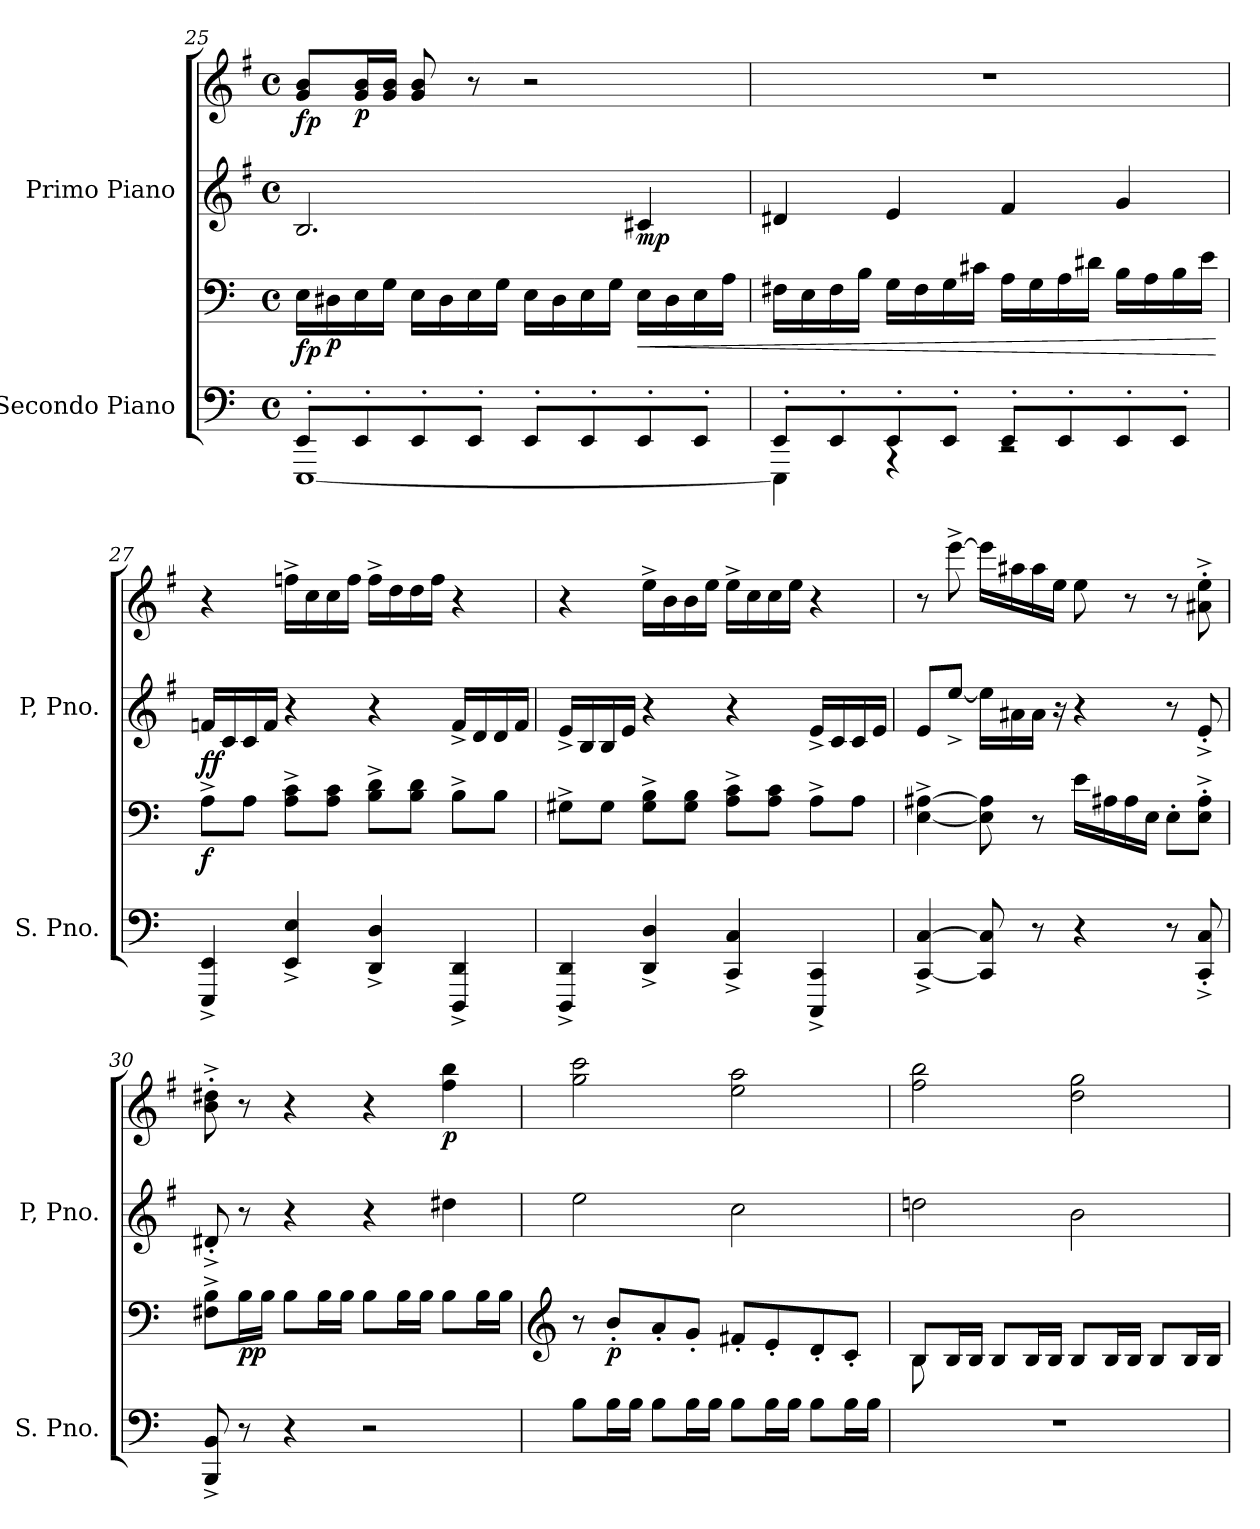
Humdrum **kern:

**kern	**kern	**dynam	**kern	**kern	**dynam
*part2	*part2	*part2	*part1	*part1	*part1
*staff4	*staff3	*staff3/4	*staff2	*staff1	*staff1/2
*I"Secondo Piano	*	*	*I"Primo Piano	*	*
*I'S. Pno.	*	*	*I'P, Pno.	*	*
!!LO:LB:g=z
*clefF4	*clefF4	*	*clefG2	*clefG2	*
*k[]	*k[]	*	*k[f#]	*k[f#]	*
*M4/4	*M4/4	*	*M4/4	*M4/4	*
*met(c)	*met(c)	*	*met(c)	*met(c)	*
=25	=25	=25	=25	=25	=25
*^	*	*	*	*	*
!	!	!	!LO:DY:b	!	!	!LO:DY:b
8EE'/L	[1EEE	16E\LL	fp	2.B/	8g/ 8b/L	fp
!	!	!	!LO:DY:b	!	!	!
.	.	16D#X\	p	.	.	.
!	!	!	!	!	!	!LO:DY:b
8EE'/	.	16E\	.	.	16g/ 16b/L	p
.	.	16G\JJ	.	.	16g/ 16b/JJ	.
8EE'/	.	16E\LL	.	.	8g/ 8b/	.
.	.	16D#\	.	.	.	.
8EE'/J	.	16E\	.	.	8r	.
.	.	16G\JJ	.	.	.	.
8EE'/L	.	16E\LL	.	.	2r	.
.	.	16D#\	.	.	.	.
8EE'/	.	16E\	.	.	.	.
.	.	16G\JJ	.	.	.	.
!	!	!	!LO:HP:b	!	!	!LO:DY:b=2
8EE'/	.	16E\LL	<	4c#X/	.	mp
.	.	16D#\	.	.	.	.
8EE'/J	.	16E\	.	.	.	.
.	.	16A\JJ	.	.	.	.
=26	=26	=26	=26	=26	=26	=26
8EE'/L	4EEE\]	16F#X\LL	.	4d#X/	1r	.
.	.	16E\	.	.	.	.
8EE'/	.	16F#\	.	.	.	.
.	.	16B\JJ	.	.	.	.
8EE'/	4rAAA	16G\LL	.	4e/	.	.
.	.	16F#\	.	.	.	.
8EE'/J	.	16G\	.	.	.	.
.	.	16c#X\JJ	.	.	.	.
8EE'/L	2rCC	16A\LL	.	4f#/	.	.
.	.	16G\	.	.	.	.
8EE'/	.	16A\	.	.	.	.
.	.	16d#X\JJ	.	.	.	.
8EE'/	.	16B\LL	.	4g/	.	.
.	.	16A\	.	.	.	.
8EE'/J	.	16B\	.	.	.	.
.	.	16e\JJ	.	.	.	.
*v	*v	*	*	*	*	*
.	.	[	.	.	.
=27	=27	=27	=27	=27	=27
!	!	!LO:DY:b	!	!	!LO:DY:b=2
!	!	!	!	!	!LO:DY:n=1:b
4EEE/^ 4EE/^	8A^\L	f	16fn/LL	4r	f f
.	.	.	16c/	.	.
.	8A\J	.	16c/	.	.
.	.	.	16f/JJ	.	.
4EE/^ 4E/^	8A\^ 8c\^L	.	4r	16ffn^\LL	.
.	.	.	.	16cc\	.
.	8A\ 8c\J	.	.	16cc\	.
.	.	.	.	16ff\JJ	.
4DD/^ 4D/^	8B\^ 8d\^L	.	4r	16ff^\LL	.
.	.	.	.	16dd\	.
.	8B\ 8d\J	.	.	16dd\	.
.	.	.	.	16ff\JJ	.
4DDD/^ 4DD/^	8B^\L	.	16f^/LL	4r	.
.	.	.	16d/	.	.
.	8B\J	.	16d/	.	.
.	.	.	16f/JJ	.	.
=28	=28	=28	=28	=28	=28
4DDD/^ 4DD/^	8G#X^\L	.	16e^/LL	4r	.
.	.	.	16B/	.	.
.	8G#\J	.	16B/	.	.
.	.	.	16e/JJ	.	.
4DD/^ 4D/^	8G#\^ 8B\^L	.	4r	16ee^\LL	.
.	.	.	.	16b\	.
.	8G#\ 8B\J	.	.	16b\	.
.	.	.	.	16ee\JJ	.
4CC/^ 4C/^	8A\^ 8c\^L	.	4r	16ee^\LL	.
.	.	.	.	16cc\	.
.	8A\ 8c\J	.	.	16cc\	.
.	.	.	.	16ee\JJ	.
4CCC/^ 4CC/^	8A^\L	.	16e^/LL	4r	.
.	.	.	16c/	.	.
.	8A\J	.	16c/	.	.
.	.	.	16e/JJ	.	.
!!LO:LB:g=z
=29	=29	=29	=29	=29	=29
[4CC/^ [4C/^	[4E\^ [4A#X\^	.	8e/L	8r	.
.	.	.	[8ee^/J	[8eee^\	.
8CC/] 8C/]	8E\] 8A#\]	.	16ee\LL]	16eee\LL]	.
.	.	.	16a#X\	16aa#X\	.
8r	8r	.	16a#\JJ	16aa#\	.
.	.	.	16r	16ee\JJ	.
4r	16e\LL	.	4r	8ee\	.
.	16A#X\	.	.	.	.
.	16A#\	.	.	8r	.
.	16E\JJ	.	.	.	.
8r	8E'\L	.	8r	8r	.
8CC/'^ 8C/'^	8E\'^ 8A#\'^J	.	8e'^/	8a#X\'^ 8ee\'^	.
=30	=30	=30	=30	=30	=30
8BBB/^ 8BB/^	8F#X\^ 8B\^L	.	8d#X'^/	8b\'^ 8dd#X\'^	.
!	!	!LO:DY:b	!	!	!
8r	16B\L	pp	8r	8r	.
.	16B\JJ	.	.	.	.
4r	8B\L	.	4r	4r	.
.	16B\L	.	.	.	.
.	16B\JJ	.	.	.	.
2r	8B\L	.	4r	4r	.
.	16B\L	.	.	.	.
.	16B\JJ	.	.	.	.
!	!	!	!	!	!LO:DY:b
.	8B\L	.	4dd#X\	4ff#\ 4bb\	p
.	16B\L	.	.	.	.
.	16B\JJ	.	.	.	.
=31	=31	=31	=31	=31	=31
*	*clefG2	*	*	*	*
8B\L	8r	.	2ee\	2gg\ 2ccc\	.
!	!	!LO:DY:b	!	!	!
16B\L	8b'/L	p	.	.	.
16B\JJ	.	.	.	.	.
8B\L	8a'/	.	.	.	.
16B\L	8g'/J	.	.	.	.
16B\JJ	.	.	.	.	.
8B\L	8f#X'/L	.	2cc\	2ee\ 2aa\	.
16B\L	8e'/	.	.	.	.
16B\JJ	.	.	.	.	.
8B\L	8d'/	.	.	.	.
16B\L	8c'/J	.	.	.	.
16B\JJ	.	.	.	.	.
=32	=32	=32	=32	=32	=32
*	*^	*	*	*	*
1r	8B/L	8B\	.	2ddn\	2ff#\ 2bb\	.
.	16B/L	8rAyy	.	.	.	.
.	16B/JJ	.	.	.	.	.
.	8B/L	4rAyy	.	.	.	.
.	16B/L	.	.	.	.	.
.	16B/JJ	.	.	.	.	.
.	8B/L	2rAyy	.	2b\	2dd\ 2gg\	.
.	16B/L	.	.	.	.	.
.	16B/JJ	.	.	.	.	.
.	8B/L	.	.	.	.	.
.	16B/L	.	.	.	.	.
.	16B/JJ	.	.	.	.	.
*	*v	*v	*	*	*	*
=	=	=	=	=	=
*-	*-	*-	*-	*-	*-
